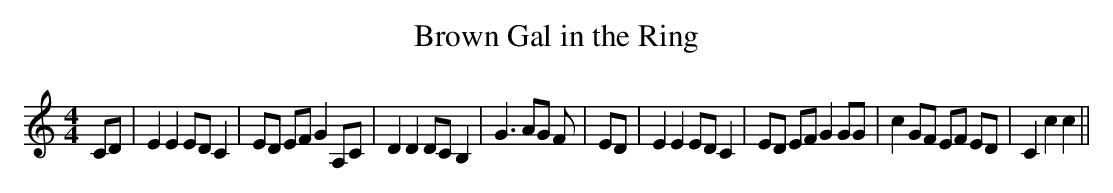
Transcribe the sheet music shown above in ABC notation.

X:1
T:Brown Gal in the Ring
M:4/4
L:1/8
K:C
 CD| E2 E2 ED C2| ED EF G2 A,C| D2 D2 DC B,2| G3 AG F| ED| E2 E2 ED C2|\
 ED EF G2 GG| c2 GF EF ED| C2 c2 c2||
